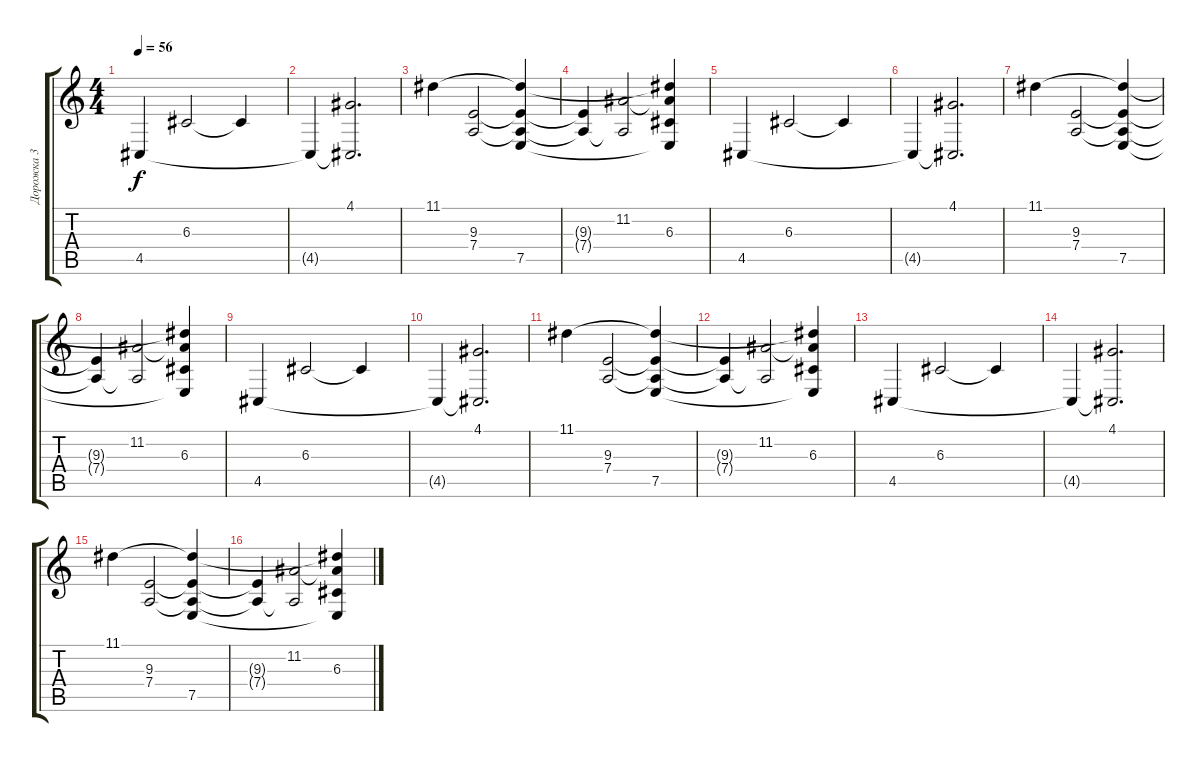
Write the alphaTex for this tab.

\track ("Дорожка 3" "Дорожка 3") {instrument seashore}
\staff {score tabs}
\tuning (E4 B3 G3 D3 A2 E2) {hide}
\ts (4 4)
\tempo 56
\clef g2
\ks c
4.5.4{dy f} 6.3.2 6.3{t}.4 |
4.5{t}.4 (4.1 4.5{t}).2{d} |
11.1.4 (9.3 7.4).2 (11.1{t} 9.3{t} 7.4{t} 7.5).4 |
(9.3{t} 7.4{t}).4 (11.2 7.4{t}).2 (11.1{t} 11.2{t} 6.3 7.5{t}).4 |
4.5.4 6.3.2 6.3{t}.4 |
4.5{t}.4 (4.1 4.5{t}).2{d} |
11.1.4 (9.3 7.4).2 (11.1{t} 9.3{t} 7.4{t} 7.5).4 |
(9.3{t} 7.4{t}).4 (11.2 7.4{t}).2 (11.1{t} 11.2{t} 6.3 7.5{t}).4 |
4.5.4 6.3.2 6.3{t}.4 |
4.5{t}.4 (4.1 4.5{t}).2{d} |
11.1.4{volume 4} (9.3 7.4).2 (11.1{t} 9.3{t} 7.4{t} 7.5).4 |
(9.3{t} 7.4{t}).4 (11.2 7.4{t}).2 (11.1{t} 11.2{t} 6.3 7.5{t}).4 |
4.5.4 6.3.2 6.3{t}.4 |
4.5{t}.4 (4.1 4.5{t}).2{d} |
11.1.4 (9.3 7.4).2 (11.1{t} 9.3{t} 7.4{t} 7.5).4 |
(9.3{t} 7.4{t}).4 (11.2 7.4{t}).2 (11.1{t} 11.2{t} 6.3 7.5{t}).4
